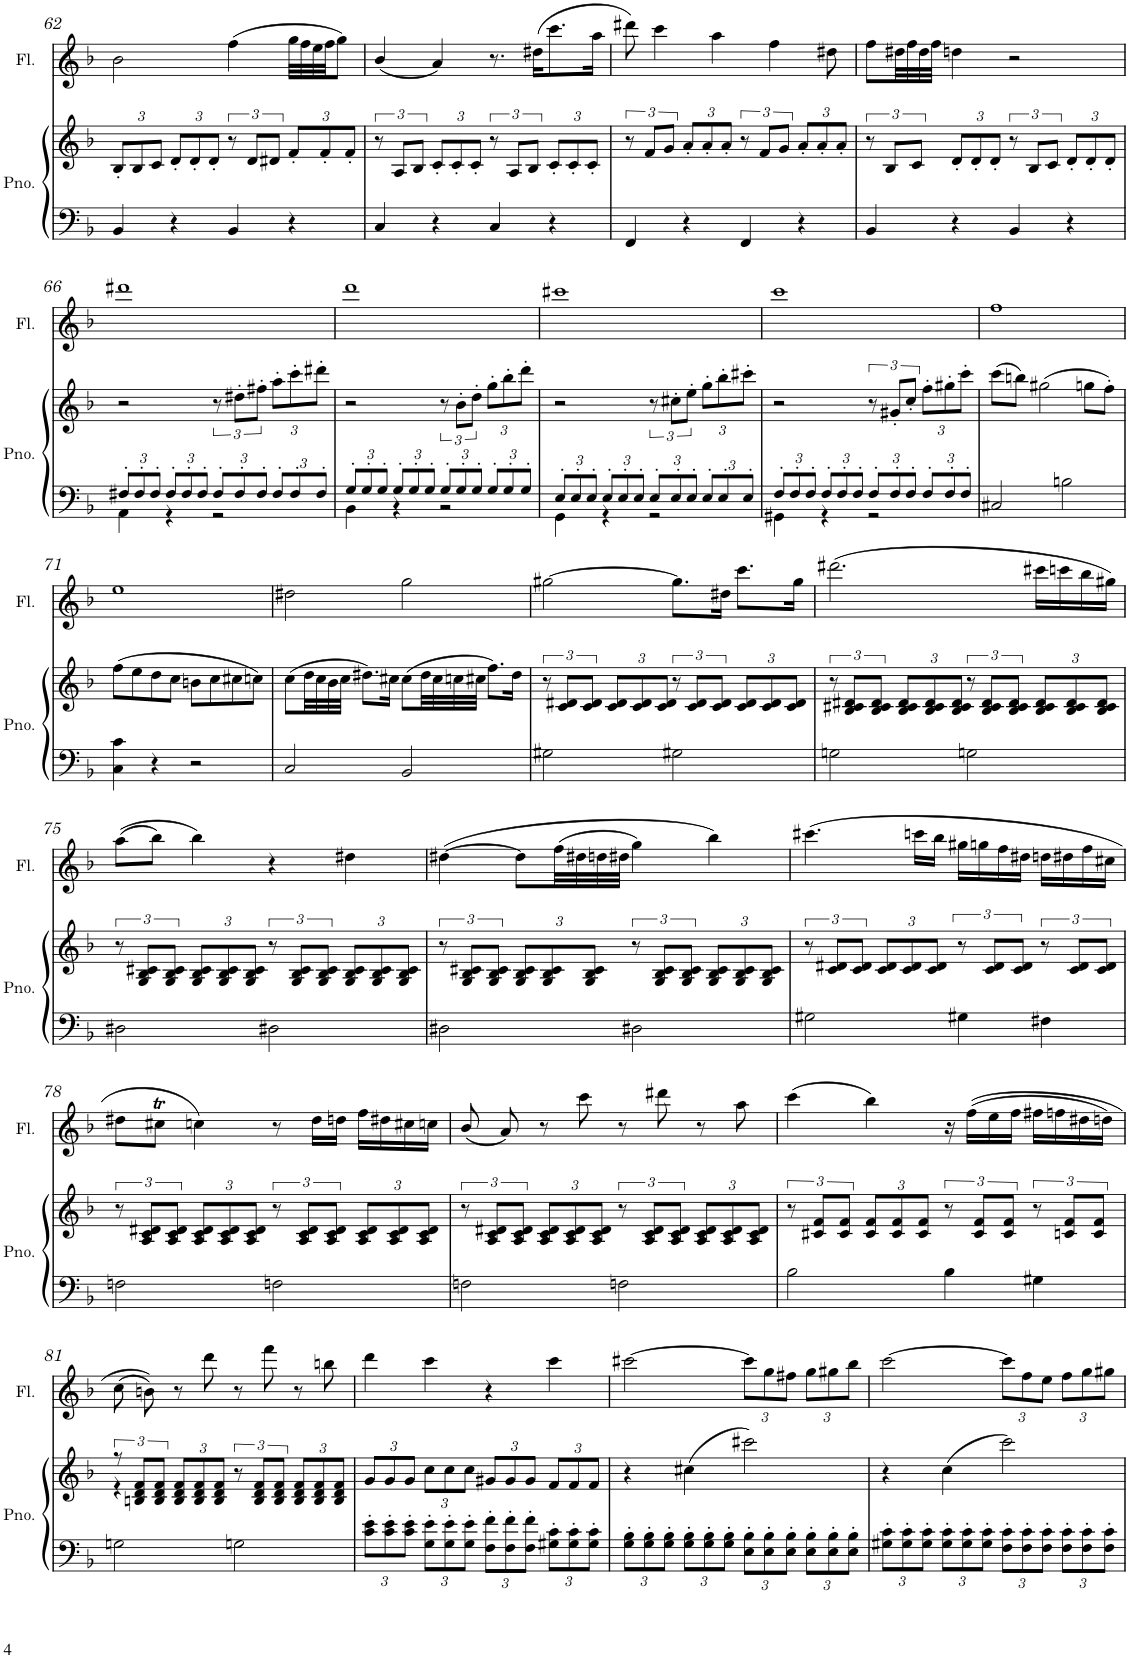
**kern	**kern	**kern
*part2	*part2	*part1
*staff3	*staff2	*staff1
*I"Piano	*	*I"Flute
*I'Pno.	*	*I'Fl.
!!LO:PB:g=z
*clefF4	*clefF4	*clefG2
*k[b-]	*k[b-]	*k[b-]
*M4/4	*M4/4	*M4/4
*	*Xbrackettup	*
=62	=62	=62
4BB-/	12B-'/L	2b-\
.	12B-/	.
.	12c/J	.
4r	12d'/L	.
.	12d'/	.
.	12d'/J	.
*	*brackettup	*
4BB-/	12r	(4ff\
.	12d/L	.
.	12d#X/J	.
*	*Xbrackettup	*
4r	12f'/L	32gg\LLL
.	.	32ff\
.	.	32ee\
.	12f'/	.
.	.	32ff\JJ
.	.	8gg\J)
.	12f'/J	.
=63	=63	=63
*	*brackettup	*
4C/	12r	(4b-/
.	12A/L	.
.	12B-/J	.
*	*Xbrackettup	*
4r	12c'/L	4a/)
.	12c'/	.
.	12c'/J	.
*	*brackettup	*
4C/	12r	8.r
.	12A/L	.
.	12B-/J	.
.	.	(16dd#X\KL
*	*Xbrackettup	*
4r	12c'/L	8.ccc\
.	12c'/	.
.	12c'/J	.
.	.	16aa\Jk
=64	=64	=64
*	*brackettup	*
4FF/	12r	8ddd#X\)
.	12f/L	.
.	.	4ccc\
.	12g/J	.
*	*Xbrackettup	*
4r	12a'/L	.
.	12a'/	.
.	.	4aa\
.	12a'/J	.
*	*brackettup	*
4FF/	12r	.
.	12f/L	.
.	.	4ff\
.	12g/J	.
*	*Xbrackettup	*
4r	12a'/L	.
.	12a'/	.
.	.	8dd#X\
.	12a'/J	.
=65	=65	=65
*	*brackettup	*
4BB-/	12r	8ff\L
.	12B-/L	.
.	.	32dd#X\LL
.	.	32ff\
.	12c/J	.
.	.	32dd#\
.	.	32ff\JJJ
*	*Xbrackettup	*
4r	12d'/L	4ddn\
.	12d'/	.
.	12d'/J	.
*	*brackettup	*
4BB-/	12r	2r
.	12B-/L	.
.	12c/J	.
*	*Xbrackettup	*
4r	12d'/L	.
.	12d'/	.
.	12d'/J	.
!!LO:LB:g=z
=66	=66	=66
*Xbrackettup	*	*
*^	*	*
12F#X'/L	4AA\	2r	1ddd#X
12F#'/	.	.	.
12F#'/J	.	.	.
12F#'/L	4r	.	.
12F#'/	.	.	.
12F#'/J	.	.	.
*	*	*brackettup	*
12F#'/L	2r	12r	.
12F#'/	.	12dd#X'\L	.
12F#'/J	.	12ff#X'\J	.
*	*	*Xbrackettup	*
12F#'/L	.	12aa'\L	.
12F#'/	.	12ccc'\	.
12F#'/J	.	12ddd#X'\J	.
=67	=67	=67	=67
12G'/L	4BB-\	2r	1ddd
12G'/	.	.	.
12G'/J	.	.	.
12G'/L	4r	.	.
12G'/	.	.	.
12G'/J	.	.	.
*	*	*brackettup	*
12G'/L	2r	12r	.
12G'/	.	12b-'\L	.
12G'/J	.	12dd'\J	.
*	*	*Xbrackettup	*
12G'/L	.	12gg'\L	.
12G'/	.	12bb-'\	.
12G'/J	.	12ddd'\J	.
=68	=68	=68	=68
12E'/L	4GG\	2r	1ccc#X
12E'/	.	.	.
12E'/J	.	.	.
12E'/L	4r	.	.
12E'/	.	.	.
12E'/J	.	.	.
*	*	*brackettup	*
12E'/L	2r	12r	.
12E'/	.	12cc#X'\L	.
12E'/J	.	12ee'\J	.
*	*	*Xbrackettup	*
12E'/L	.	12gg'\L	.
12E'/	.	12bb-'\	.
12E'/J	.	12ccc#X'\J	.
=69	=69	=69	=69
12F'/L	4GG#X\	2r	1ccc
12F'/	.	.	.
12F'/J	.	.	.
12F'/L	4r	.	.
12F'/	.	.	.
12F'/J	.	.	.
*	*	*brackettup	*
12F'/L	2r	12r	.
12F'/	.	12g#X'/L	.
12F'/J	.	12cc'/J	.
*	*	*Xbrackettup	*
12F'/L	.	12ff'\L	.
12F'/	.	12gg#X'\	.
12F'/J	.	12ccc'\J	.
*v	*v	*	*
=70	=70	=70
2C#X/	(8ccc\L	1ff
.	8bbn\J)	.
.	(2gg#X\	.
2Bn\	.	.
.	8ggn\L	.
.	8ff'\J)	.
!!LO:LB:g=z
=71	=71	=71
4C\ 4c\	(8ff\L	1ee
.	8ee\	.
4r	8dd\	.
.	8cc\J	.
2r	8bn\L	.
.	8cc\	.
.	8cc#X\	.
.	8ccn\J)	.
=72	=72	=72
2C/	(8cc\L	2dd#X\
.	32dd\LL	.
.	32cc\	.
.	32b-\	.
.	32cc\JJJ	.
.	8.dd#X\L)	.
.	16cc#X\Jk	.
2BB-/	(8cc#\L	2gg\
.	32dd#\LL	.
.	32cc#\	.
.	32ccn\	.
.	32cc#X\JJJ	.
.	8.ff\L)	.
.	16dd#\Jk	.
=73	=73	=73
*	*brackettup	*
*	*^	*
2G#X\	12r	4ryy	[2gg#X\
.	12c/ 12d#X/L	.	.
.	12c/ 12d#/J	.	.
*	*	*Xbrackettup	*
.	4ryy	12c/ 12d#/L	.
.	.	12c/ 12d#/	.
.	.	12c/ 12d#/J	.
*	*brackettup	*	*
2G#X\	12r	4ryy	8.gg#\L]
.	12c/ 12d#/L	.	.
.	12c/ 12d#/J	.	.
.	.	.	16dd#X\Jk
*	*	*Xbrackettup	*
.	4ryy	12c/ 12d#/L	8.ccc\L
.	.	12c/ 12d#/	.
.	.	12c/ 12d#/J	.
.	.	.	16gg#\Jk
=74	=74	=74	=74
*	*brackettup	*	*
2Gn\	12r	4ryy	(2.ddd#X\
.	12B-/ 12c#X/ 12d#X/L	.	.
.	12B-/ 12c#/ 12d#/J	.	.
*	*	*Xbrackettup	*
.	4ryy	12B-/ 12c#/ 12d#/L	.
.	.	12B-/ 12c#/ 12d#/	.
.	.	12B-/ 12c#/ 12d#/J	.
*	*brackettup	*	*
2Gn\	12r	4ryy	.
.	12B-/ 12c#/ 12d#/L	.	.
.	12B-/ 12c#/ 12d#/J	.	.
*	*	*Xbrackettup	*
.	4ryy	12B-/ 12c#/ 12d#/L	16ccc#X\LL
.	.	.	16cccn\
.	.	12B-/ 12c#/ 12d#/	.
.	.	.	16bb-\
.	.	12B-/ 12c#/ 12d#/J	.
.	.	.	16gg#X\JJ)
!!LO:LB:g=z
=75	=75	=75	=75
*	*brackettup	*	*
2D#X\	12r	4ryy	((8aa\L
.	12G/ 12B-/ 12c#X/L	.	.
.	.	.	8bb-\J)
.	12G/ 12B-/ 12c#/J	.	.
*	*	*Xbrackettup	*
.	4ryy	12G/ 12B-/ 12c#/L	4bb-\)
.	.	12G/ 12B-/ 12c#/	.
.	.	12G/ 12B-/ 12c#/J	.
*	*brackettup	*	*
2D#X\	12r	4ryy	4r
.	12G/ 12B-/ 12c#/L	.	.
.	12G/ 12B-/ 12c#/J	.	.
*	*	*Xbrackettup	*
.	4ryy	12G/ 12B-/ 12c#/L	4dd#X\
.	.	12G/ 12B-/ 12c#/	.
.	.	12G/ 12B-/ 12c#/J	.
=76	=76	=76	=76
*	*brackettup	*	*
2D#X\	12r	4ryy	([4dd#X\
.	12G/ 12B-/ 12c#X/L	.	.
.	12G/ 12B-/ 12c#/J	.	.
*	*	*Xbrackettup	*
.	4ryy	12G/ 12B-/ 12c#/L	8dd#\L]
.	.	12G/ 12B-/ 12c#/	.
.	.	.	(32ff\LL
.	.	.	32dd#X\
.	.	12G/ 12B-/ 12c#/J	.
.	.	.	32ddn\
.	.	.	32dd#X\JJJ
*	*brackettup	*	*
2D#X\	12r	4ryy	4gg\)
.	12G/ 12B-/ 12c#/L	.	.
.	12G/ 12B-/ 12c#/J	.	.
*	*	*Xbrackettup	*
.	4ryy	12G/ 12B-/ 12c#/L	4bb-\)
.	.	12G/ 12B-/ 12c#/	.
.	.	12G/ 12B-/ 12c#/J	.
=77	=77	=77	=77
*	*brackettup	*	*
2G#X\	12r	4ryy	(4.ccc#X\
.	12c/ 12d#X/L	.	.
.	12c/ 12d#/J	.	.
*	*	*Xbrackettup	*
.	4ryy	12c/ 12d#/L	.
.	.	12c/ 12d#/	.
.	.	.	16cccn\LL
.	.	12c/ 12d#/J	.
.	.	.	16bb-\JJ
*	*brackettup	*	*
4G#X\	12r	2ryy	16gg#X\LL
.	.	.	16ggn\
.	12c/ 12d#/L	.	.
.	.	.	16ff\
.	12c/ 12d#/J	.	.
.	.	.	16dd#X\JJ
4F#X\	12r	.	16ddn\LL
.	.	.	16dd#X\
.	12c/ 12d#/L	.	.
.	.	.	16ff\
.	12c/ 12d#/J	.	.
.	.	.	16cc#X\JJ
!!LO:LB:g=z
=78	=78	=78	=78
2Fn\	12r	4ryy	8dd#X\L
.	12A/ 12c/ 12d#X/L	.	.
.	.	.	8cc#Xt\J
.	12A/ 12c/ 12d#/J	.	.
*	*	*Xbrackettup	*
.	4ryy	12A/ 12c/ 12d#/L	4ccn\)
.	.	12A/ 12c/ 12d#/	.
.	.	12A/ 12c/ 12d#/J	.
*	*brackettup	*	*
2Fn\	12r	4ryy	8r
.	12A/ 12c/ 12d#/L	.	.
.	.	.	16dd#\LL
.	12A/ 12c/ 12d#/J	.	.
.	.	.	16ddn\JJ
*	*	*Xbrackettup	*
.	4ryy	12A/ 12c/ 12d#/L	16ff\LL
.	.	.	16dd#X\
.	.	12A/ 12c/ 12d#/	.
.	.	.	16cc#X\
.	.	12A/ 12c/ 12d#/J	.
.	.	.	16ccn\JJ
=79	=79	=79	=79
*	*brackettup	*	*
2Fn\	12r	4ryy	(8b-/
.	12A/ 12c/ 12d#X/L	.	.
.	.	.	8a/)
.	12A/ 12c/ 12d#/J	.	.
*	*	*Xbrackettup	*
.	4ryy	12A/ 12c/ 12d#/L	8r
.	.	12A/ 12c/ 12d#/	.
.	.	.	8ccc\
.	.	12A/ 12c/ 12d#/J	.
*	*brackettup	*	*
2Fn\	12r	4ryy	8r
.	12A/ 12c/ 12d#/L	.	.
.	.	.	8ddd#X\
.	12A/ 12c/ 12d#/J	.	.
*	*	*Xbrackettup	*
.	4ryy	12A/ 12c/ 12d#/L	8r
.	.	12A/ 12c/ 12d#/	.
.	.	.	8aa\
.	.	12A/ 12c/ 12d#/J	.
=80	=80	=80	=80
*	*brackettup	*	*
2B-\	12r	4ryy	(4ccc\
.	12c#X/ 12f/L	.	.
.	12c#/ 12f/J	.	.
*	*	*Xbrackettup	*
.	4ryy	12c#/ 12f/L	4bb-\)
.	.	12c#/ 12f/	.
.	.	12c#/ 12f/J	.
*	*brackettup	*	*
4B-\	12r	2ryy	16r
.	.	.	((16ff\LL
.	12c#/ 12f/L	.	.
.	.	.	16ee\
.	12c#/ 12f/J	.	.
.	.	.	16ff\JJ
4G#X\	12r	.	16ff#X\LL
.	.	.	16ffn\
.	12cn/ 12f/L	.	.
.	.	.	16dd#X\
.	12c/ 12f/J	.	.
.	.	.	16ddn\JJ)
!!LO:LB:g=z
=81	=81	=81	=81
2Gn\	12r	4r	(8cc\
.	12Bn/ 12d/ 12f/L	.	.
.	.	.	8bn\))
.	12B/ 12d/ 12f/J	.	.
*	*	*Xbrackettup	*
.	4ryy	12B/ 12d/ 12f/L	8r
.	.	12B/ 12d/ 12f/	.
.	.	.	8ddd\
.	.	12B/ 12d/ 12f/J	.
*	*brackettup	*	*
2Gn\	12r	4ryy	8r
.	12B/ 12d/ 12f/L	.	.
.	.	.	8fff\
.	12B/ 12d/ 12f/J	.	.
*	*	*Xbrackettup	*
.	4ryy	12B/ 12d/ 12f/L	8r
.	.	12B/ 12d/ 12f/	.
.	.	.	8bbn\
.	.	12B/ 12d/ 12f/J	.
*	*v	*v	*
=82	=82	=82
12c\' 12e\'L	12g/L	4ddd\
12c\' 12e\'	12g/	.
12c\' 12e\'J	12g/J	.
12G\' 12e\'L	12cc\L	4ccc\
12G\' 12e\'	12cc\	.
12G\' 12e\'J	12cc\J	.
12F\' 12f\'L	12g#X/L	4r
12F\' 12f\'	12g#/	.
12F\' 12f\'J	12g#/J	.
12G#X\' 12c\'L	12f/L	4ccc\
12G#\' 12c\'	12f/	.
12G#\' 12c\'J	12f/J	.
=83	=83	=83
12G\' 12B-\'L	4r	[2ccc#X\
12G\' 12B-\'	.	.
12G\' 12B-\'J	.	.
12G\' 12B-\'L	(4cc#X\	.
12G\' 12B-\'	.	.
12G\' 12B-\'J	.	.
*	*	*Xbrackettup
12E\' 12B-\'L	2ccc#X\)	12ccc#\L]
12E\' 12B-\'	.	12gg\
12E\' 12B-\'J	.	12ff#X\J
12E\' 12B-\'L	.	12gg\L
12E\' 12B-\'	.	12gg#X\
12E\' 12B-\'J	.	12bb-\J
=84	=84	=84
12G#X\' 12c\'L	4r	[2ccc\
12G#\' 12c\'	.	.
12G#\' 12c\'J	.	.
12G#\' 12c\'L	(4cc\	.
12G#\' 12c\'	.	.
12G#\' 12c\'J	.	.
12F\' 12c\'L	2ccc\)	12ccc\L]
12F\' 12c\'	.	12ff\
12F\' 12c\'J	.	12ee\J
12F\' 12c\'L	.	12ff\L
12F\' 12c\'	.	12gg\
12F\' 12c\'J	.	12gg#X\J
=	=	=
*-	*-	*-
